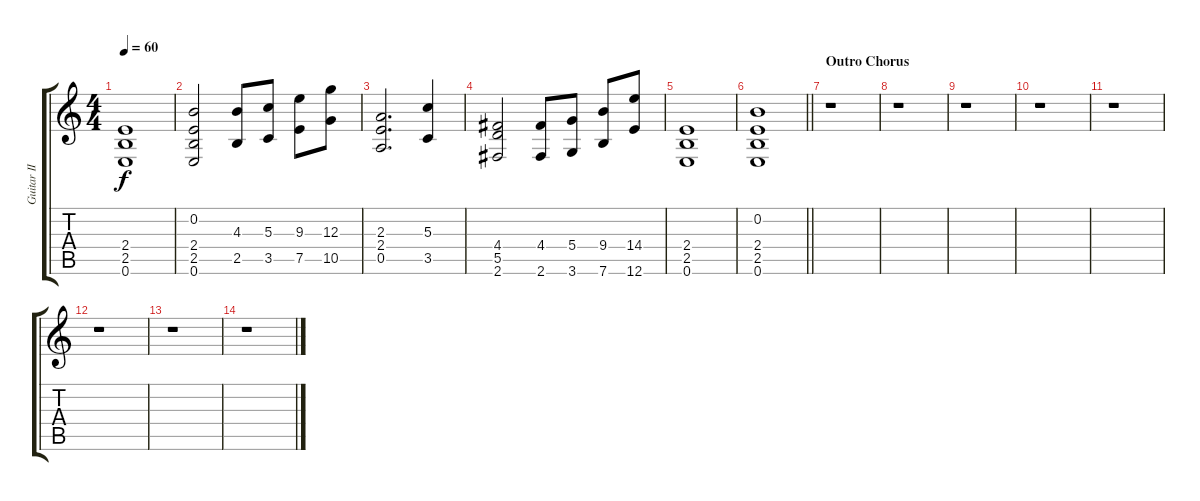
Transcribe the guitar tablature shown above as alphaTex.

\track ("Guitar II" "Guitar II") {instrument distortionguitar}
\staff {score tabs}
\tuning (E4 B3 G3 D3 A2 E2) {hide}
\ts (4 4)
\tempo 60
\clef g2
\ks c
(2.4 2.5 0.6).1{dy f} |
(0.2 2.4 2.5 0.6).2 (4.3 2.5).8 (5.3 3.5).8 (9.3 7.5).8 (12.3 10.5).8 |
(2.3 2.4 0.5).2{d} (5.3 3.5).4 |
(4.4 5.5 2.6).2 (4.4 2.6).8 (5.4 3.6).8 (9.4 7.6).8 (14.4 12.6).8 |
(2.4 2.5 0.6).1 |
\barLineRight lightlight
(0.2 2.4 2.5 0.6).1 |
\section ("" "Outro Chorus")
r.1 |
r.1 |
r.1 |
r.1 |
r.1 |
r.1 |
r.1 |
r.1
